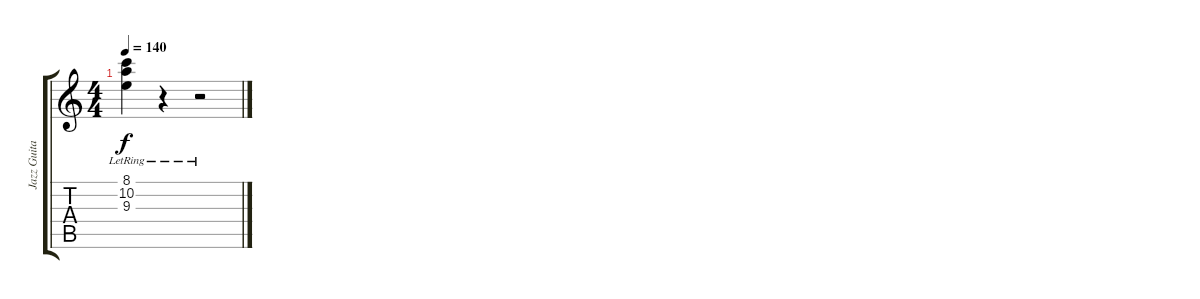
\track ("Jazz Guitar" "Jazz Guita") {instrument electricguitarjazz}
\staff {score tabs}
\tuning (E4 B3 G3 D3 A2 E2) {hide}
\ts (4 4)
\tempo 140
\clef g2
\ks c
(8.1{lr} 10.2{lr} 9.3{lr}).4{dy f} r.4 r.2
